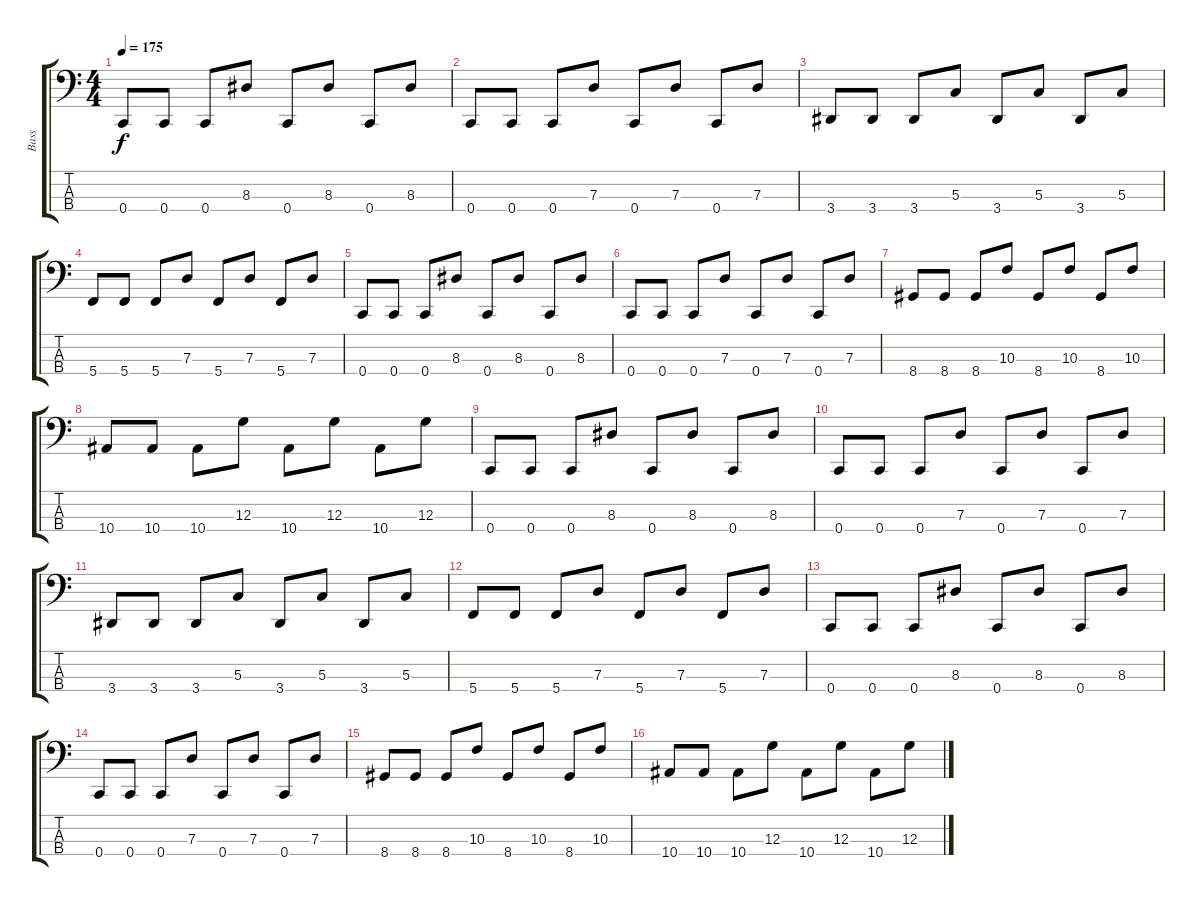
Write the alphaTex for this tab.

\track ("Bass" "Bass") {instrument electricbasspick}
\staff {score tabs}
\tuning (F2 C2 G1 C1) {hide}
\ts (4 4)
\tempo 175
\clef f4
\ks c
0.4.8{dy f} 0.4.8 0.4.8 8.3.8 0.4.8 8.3.8 0.4.8 8.3.8 |
0.4.8 0.4.8 0.4.8 7.3.8 0.4.8 7.3.8 0.4.8 7.3.8 |
3.4.8 3.4.8 3.4.8 5.3.8 3.4.8 5.3.8 3.4.8 5.3.8 |
5.4.8 5.4.8 5.4.8 7.3.8 5.4.8 7.3.8 5.4.8 7.3.8 |
0.4.8 0.4.8 0.4.8 8.3.8 0.4.8 8.3.8 0.4.8 8.3.8 |
0.4.8 0.4.8 0.4.8 7.3.8 0.4.8 7.3.8 0.4.8 7.3.8 |
8.4.8 8.4.8 8.4.8 10.3.8 8.4.8 10.3.8 8.4.8 10.3.8 |
10.4.8 10.4.8 10.4.8 12.3.8 10.4.8 12.3.8 10.4.8 12.3.8 |
0.4.8 0.4.8 0.4.8 8.3.8 0.4.8 8.3.8 0.4.8 8.3.8 |
0.4.8 0.4.8 0.4.8 7.3.8 0.4.8 7.3.8 0.4.8 7.3.8 |
3.4.8 3.4.8 3.4.8 5.3.8 3.4.8 5.3.8 3.4.8 5.3.8 |
5.4.8 5.4.8 5.4.8 7.3.8 5.4.8 7.3.8 5.4.8 7.3.8 |
0.4.8 0.4.8 0.4.8 8.3.8 0.4.8 8.3.8 0.4.8 8.3.8 |
0.4.8 0.4.8 0.4.8 7.3.8 0.4.8 7.3.8 0.4.8 7.3.8 |
8.4.8 8.4.8 8.4.8 10.3.8 8.4.8 10.3.8 8.4.8 10.3.8 |
10.4.8 10.4.8 10.4.8 12.3.8 10.4.8 12.3.8 10.4.8 12.3.8
